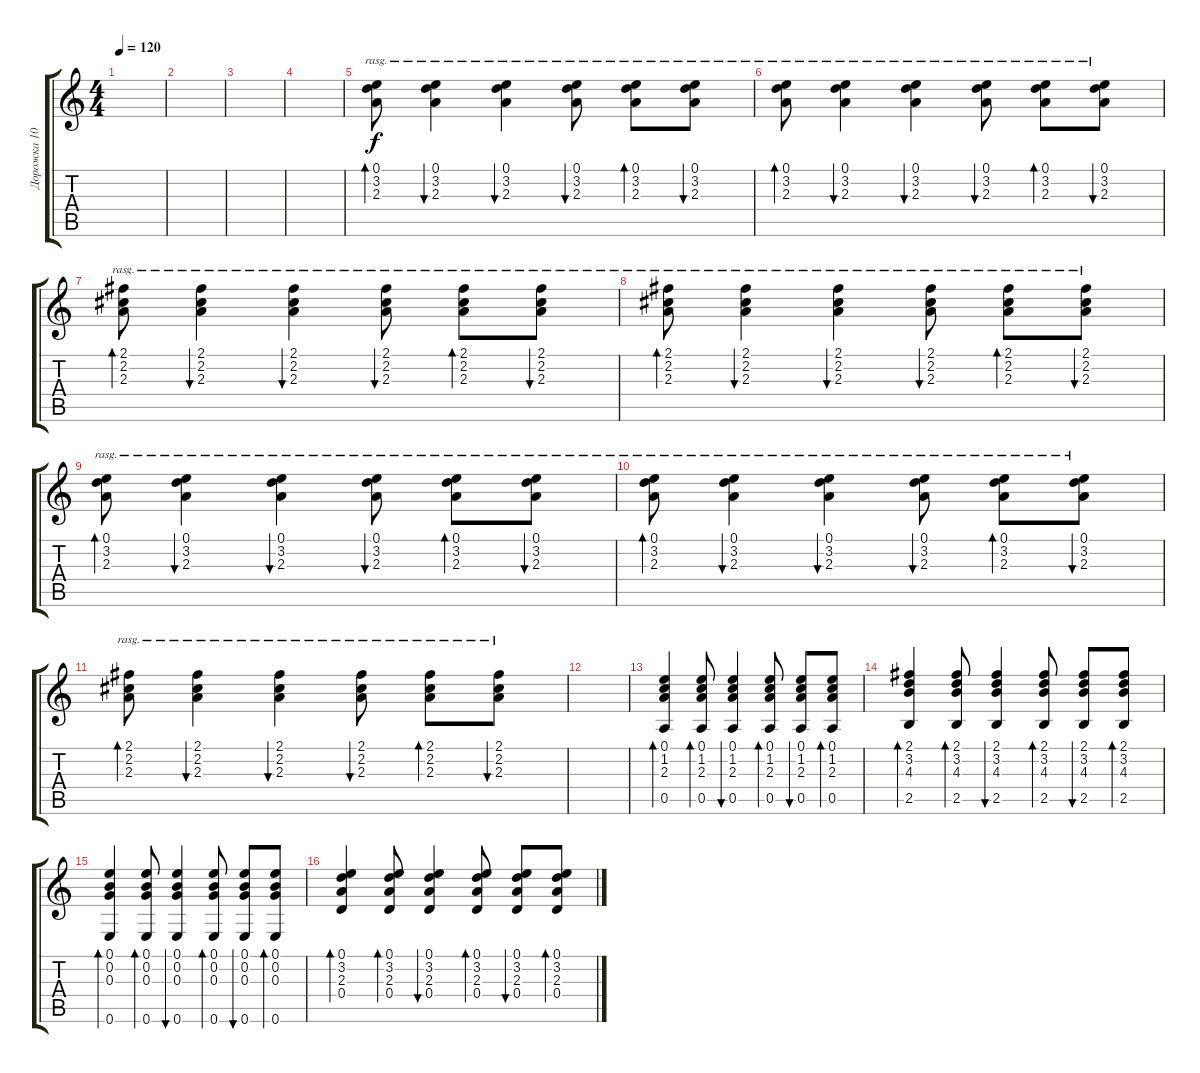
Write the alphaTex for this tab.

\track ("Дорожка 10" "Дорожка 10") {instrument acousticguitarsteel}
\staff {score tabs}
\tuning (E4 B3 G3 D3 A2 E2) {hide}
\ts (4 4)
\tempo 120
\clef g2
\ks c
|
|
|
|
(0.1 3.2 2.3).8{bd 120 rasg ii volume 6} (0.1 3.2 2.3).4{bu 120 rasg ii} (0.1 3.2 2.3).4{bu 120 rasg ii} (0.1 3.2 2.3).8{bu 120 rasg ii} (0.1 3.2 2.3).8{bd 120 rasg ii} (0.1 3.2 2.3).8{bu 120 rasg ii} |
(0.1 3.2 2.3).8{bd 120 rasg ii} (0.1 3.2 2.3).4{bu 120 rasg ii} (0.1 3.2 2.3).4{bu 120 rasg ii} (0.1 3.2 2.3).8{bu 120 rasg ii} (0.1 3.2 2.3).8{bd 120 rasg ii} (0.1 3.2 2.3).8{bu 120 rasg ii} |
(2.1 2.2 2.3).8{bd 120 rasg ii} (2.1 2.2 2.3).4{bu 120 rasg ii} (2.1 2.2 2.3).4{bu 120 rasg ii} (2.1 2.2 2.3).8{bu 120 rasg ii} (2.1 2.2 2.3).8{bd 120 rasg ii} (2.1 2.2 2.3).8{bu 120 rasg ii} |
(2.1 2.2 2.3).8{bd 120 rasg ii} (2.1 2.2 2.3).4{bu 120 rasg ii} (2.1 2.2 2.3).4{bu 120 rasg ii} (2.1 2.2 2.3).8{bu 120 rasg ii} (2.1 2.2 2.3).8{bd 120 rasg ii} (2.1 2.2 2.3).8{bu 120 rasg ii} |
(0.1 3.2 2.3).8{bd 120 rasg ii} (0.1 3.2 2.3).4{bu 120 rasg ii} (0.1 3.2 2.3).4{bu 120 rasg ii} (0.1 3.2 2.3).8{bu 120 rasg ii} (0.1 3.2 2.3).8{bd 120 rasg ii} (0.1 3.2 2.3).8{bu 120 rasg ii} |
(0.1 3.2 2.3).8{bd 120 rasg ii} (0.1 3.2 2.3).4{bu 120 rasg ii} (0.1 3.2 2.3).4{bu 120 rasg ii} (0.1 3.2 2.3).8{bu 120 rasg ii} (0.1 3.2 2.3).8{bd 120 rasg ii} (0.1 3.2 2.3).8{bu 120 rasg ii} |
(2.1 2.2 2.3).8{bd 120 rasg ii} (2.1 2.2 2.3).4{bu 120 rasg ii} (2.1 2.2 2.3).4{bu 120 rasg ii} (2.1 2.2 2.3).8{bu 120 rasg ii} (2.1 2.2 2.3).8{bd 120 rasg ii} (2.1 2.2 2.3).8{bu 120 rasg ii} |
|
(0.1 1.2 2.3 0.5).4{bd 60 volume 11} (0.1 1.2 2.3 0.5).8{bd 60} (0.1 1.2 2.3 0.5).4{bu 60} (0.1 1.2 2.3 0.5).8{bd 60} (0.1 1.2 2.3 0.5).8{bu 60} (0.1 1.2 2.3 0.5).8{bd 60} |
(2.1 3.2 4.3 2.5).4{bd 60} (2.1 3.2 4.3 2.5).8{bd 60} (2.1 3.2 4.3 2.5).4{bu 60} (2.1 3.2 4.3 2.5).8{bd 60} (2.1 3.2 4.3 2.5).8{bu 60} (2.1 3.2 4.3 2.5).8{bd 60} |
(0.1 0.2 0.3 0.6).4{bd 60} (0.1 0.2 0.3 0.6).8{bd 60} (0.1 0.2 0.3 0.6).4{bu 60} (0.1 0.2 0.3 0.6).8{bd 60} (0.1 0.2 0.3 0.6).8{bu 60} (0.1 0.2 0.3 0.6).8{bd 60} |
(0.1 3.2 2.3 0.4).4{bd 60} (0.1 3.2 2.3 0.4).8{bd 60} (0.1 3.2 2.3 0.4).4{bu 60} (0.1 3.2 2.3 0.4).8{bd 60} (0.1 3.2 2.3 0.4).8{bu 60} (0.1 3.2 2.3 0.4).8{bd 60}
